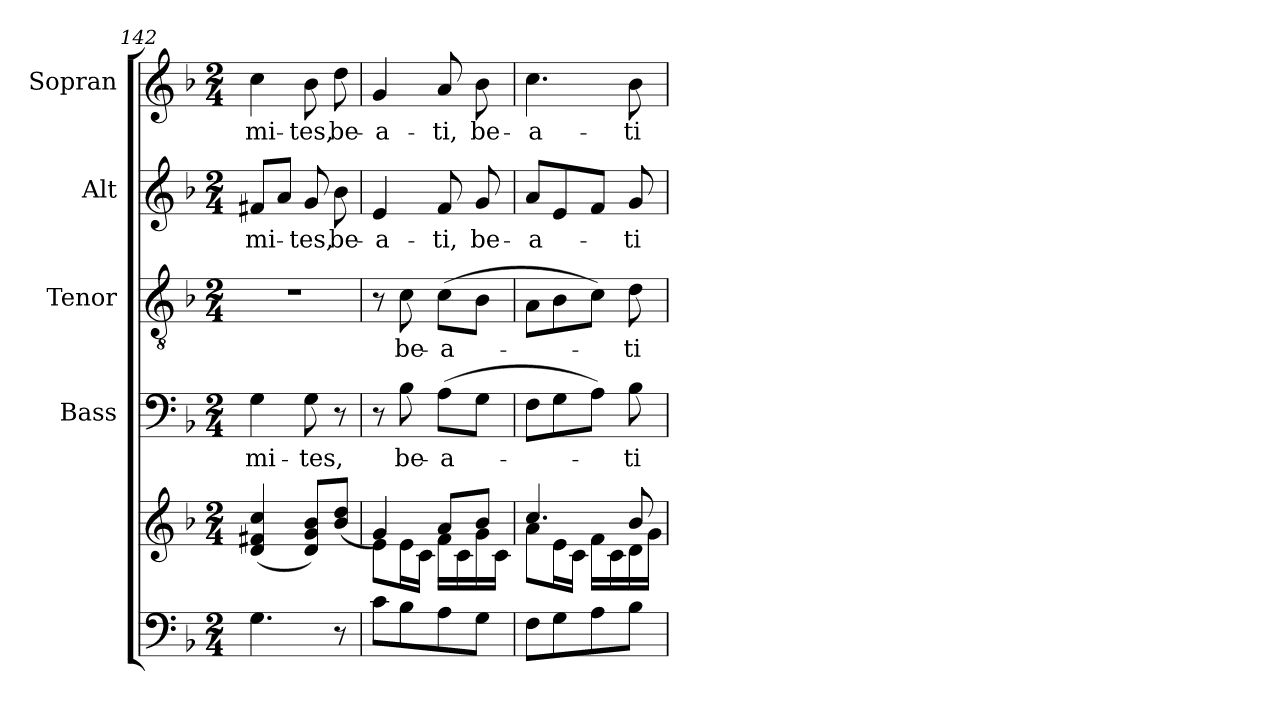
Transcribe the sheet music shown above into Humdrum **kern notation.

**kern	**kern	**kern	**text	**kern	**text	**kern	**text	**kern	**text
*part5	*part5	*part4	*part4	*part3	*part3	*part2	*part2	*part1	*part1
*staff6	*staff5	*staff4	*staff4	*staff3	*staff3	*staff2	*staff2	*staff1	*staff1
*	*	*I"Bass	*	*I"Tenor	*	*I"Alt	*	*I"Sopran	*
*	*	*I'B.	*	*I'T.	*	*I'A.	*	*I'S.	*
!!LO:LB:g=z
*clefF4	*clefG2	*clefF4	*	*clefGv2	*	*clefG2	*	*clefG2	*
*k[b-]	*k[b-]	*k[b-]	*	*k[b-]	*	*k[b-]	*	*k[b-]	*
*F:	*F:	*F:	*	*F:	*	*F:	*	*F:	*
*M2/4	*M2/4	*M2/4	*	*M2/4	*	*M2/4	*	*M2/4	*
=142	=142	=142	=142	=142	=142	=142	=142	=142	=142
!	!	!	!LO:LY:b	!	!	!	!LO:LY:b	!	!LO:LY:b
4.G\	(4d/ 4f#X/ 4cc/	4G\	mi-	2r	.	8f#X/L	mi-	4cc\	mi-
.	.	.	.	.	.	8a/J	.	.	.
!	!	!	!LO:LY:b	!	!	!	!LO:LY:b	!	!LO:LY:b
.	8d/ 8g/ 8b-/L)	8G\	-tes,	.	.	8g/	-tes,	8b-\	-tes,
!	!	!	!	!	!	!	!LO:LY:b	!	!LO:LY:b
8r	(8b-/ 8dd/J	8r	.	.	.	8b-\	be-	8dd\	be-
=143	=143	=143	=143	=143	=143	=143	=143	=143	=143
*	*^	*	*	*	*	*	*	*	*
!	!	!	!	!	!	!	!	!LO:LY:b	!	!LO:LY:b
8c\L	4g/)	8e\L	8r	.	8r	.	4e/	-a-	4g/	-a-
!	!	!	!	!LO:LY:b	!	!LO:LY:b	!	!	!	!
8B-\	.	16e\L	8B-\	be-	8c\	be-	.	.	.	.
.	.	16c\JJ	.	.	.	.	.	.	.	.
!	!	!	!	!LO:LY:b	!	!LO:LY:b	!	!LO:LY:b	!	!LO:LY:b
8A\	8a/L	16f\LL	(>8A\L	-a-	(>8c\L	-a-	8f/	-ti,	8a/	-ti,
.	.	16c\	.	.	.	.	.	.	.	.
!	!	!	!	!	!	!	!	!LO:LY:b	!	!LO:LY:b
8G\J	8b-/J	16g\	8G\J	.	8B-\J	.	8g/	be-	8b-\	be-
.	.	16c\JJ	.	.	.	.	.	.	.	.
=144	=144	=144	=144	=144	=144	=144	=144	=144	=144	=144
!	!	!	!	!	!	!	!	!LO:LY:b	!	!LO:LY:b
8F\L	4.cc/	8a\L	8F\L	.	8A\L	.	8a/L	-a-	4.cc\	-a-
8G\	.	16e\L	8G\	.	8B-\	.	8e/	.	.	.
.	.	16c\JJ	.	.	.	.	.	.	.	.
8A\	.	16f\LL	8A\J)	.	8c\J)	.	8f/J	.	.	.
.	.	16c\	.	.	.	.	.	.	.	.
!	!	!	!	!LO:LY:b	!	!LO:LY:b	!	!LO:LY:b	!	!LO:LY:b
8B-\J	8b-/	16d\	8B-\	-ti	8d\	-ti	8g/	-ti	8b-\	-ti
.	.	16g\JJ	.	.	.	.	.	.	.	.
*	*v	*v	*	*	*	*	*	*	*	*
=	=	=	=	=	=	=	=	=	=
*-	*-	*-	*-	*-	*-	*-	*-	*-	*-
